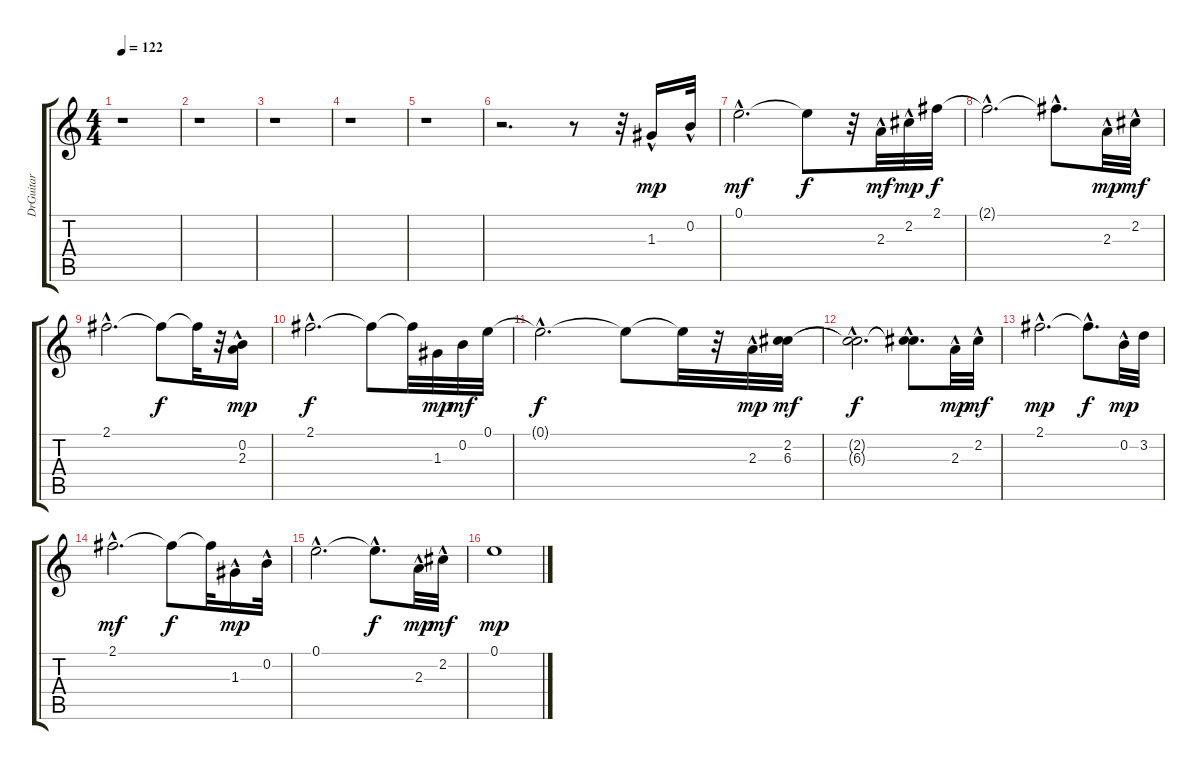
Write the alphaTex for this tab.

\track ("DrGuitar" "DrGuitar") {instrument distortionguitar}
\staff {score tabs}
\tuning (E4 B3 G3 D3 A2 E2) {hide}
\ts (4 4)
\tempo 122
\clef g2
\ks c
r.1{dy f} |
r.1 |
r.1 |
r.1 |
r.1 |
r.2{d} r.8 r.32 1.3{hac}.16{dy mp} 0.2{hac}.32 |
0.1{hac}.2{d dy mf} 0.1{t}.8{dy f} r.32 2.3{hac}.32{dy mf} 2.2{hac}.32{dy mp} 2.1.32{dy f} |
2.1{hac t}.2{d} 2.1{hac t}.8{d} 2.3{hac}.32{dy mp} 2.2{hac}.32{dy mf} |
2.1{hac}.2{d} 2.1{t}.8{dy f} 2.1{t}.32 r.32 (0.2{hac} 2.3).16{dy mp} |
2.1{hac}.2{d dy f} 2.1{t}.8 2.1{t}.32 1.3.32{dy mp} 0.2.32{dy mf} 0.1.32 |
0.1{hac t}.2{d dy f} 0.1{t}.8 0.1{t}.32 r.32 2.3{hac}.32{dy mp} (2.2 6.3).32{dy mf} |
(2.2{hac t} 6.3{hac t}).2{d dy f} (2.2{t} 6.3{hac t}).8{d} 2.3{hac}.32{dy mp} 2.2{hac}.32{dy mf} |
2.1{hac}.2{d dy mp} 2.1{hac t}.8{d dy f} 0.2{hac}.32{dy mp} 3.2.32 |
2.1{hac}.2{d dy mf} 2.1{t}.8{dy f} 2.1{t}.32 1.3{hac}.16{dy mp} 0.2{hac}.32 |
0.1{hac}.2{d} 0.1{hac t}.8{d dy f} 2.3{hac}.32{dy mp} 2.2{hac}.32{dy mf} |
0.1.1{dy mp}
